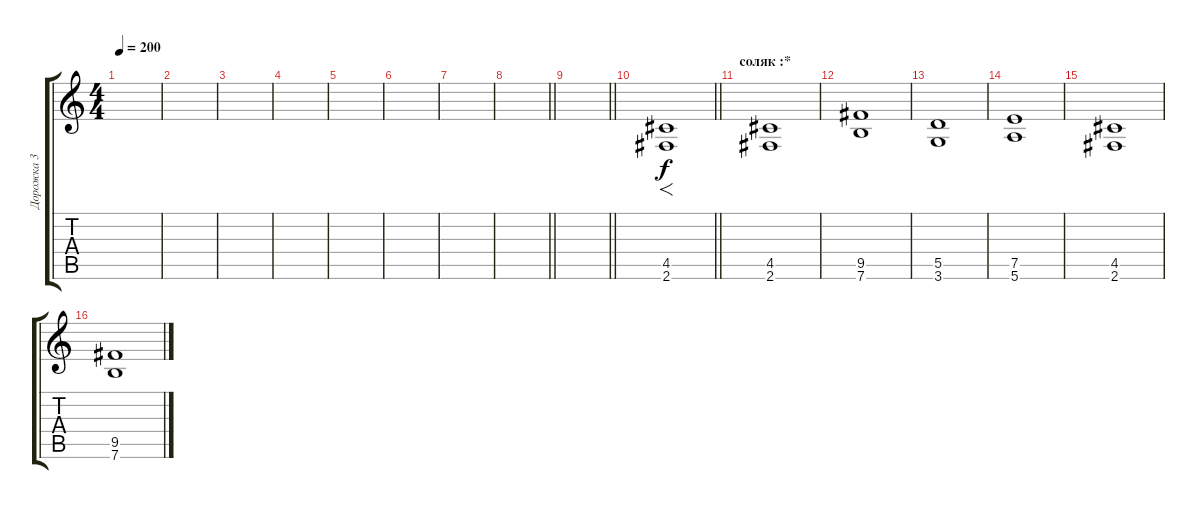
\track ("Дорожка 3" "Дорожка 3") {instrument overdrivenguitar}
\staff {score tabs}
\tuning (E4 B3 G3 D3 A2 E2) {hide}
\ts (4 4)
\tempo 200
\clef g2
\ks c
|
|
|
|
|
|
|
\barLineRight lightlight
|
\barLineRight lightlight
|
\barLineRight lightlight
(4.5 2.6).1{f} |
\section ("" "соляк :*")
(4.5 2.6).1 |
(9.5 7.6).1 |
(5.5 3.6).1 |
(7.5 5.6).1 |
(4.5 2.6).1 |
(9.5 7.6).1
